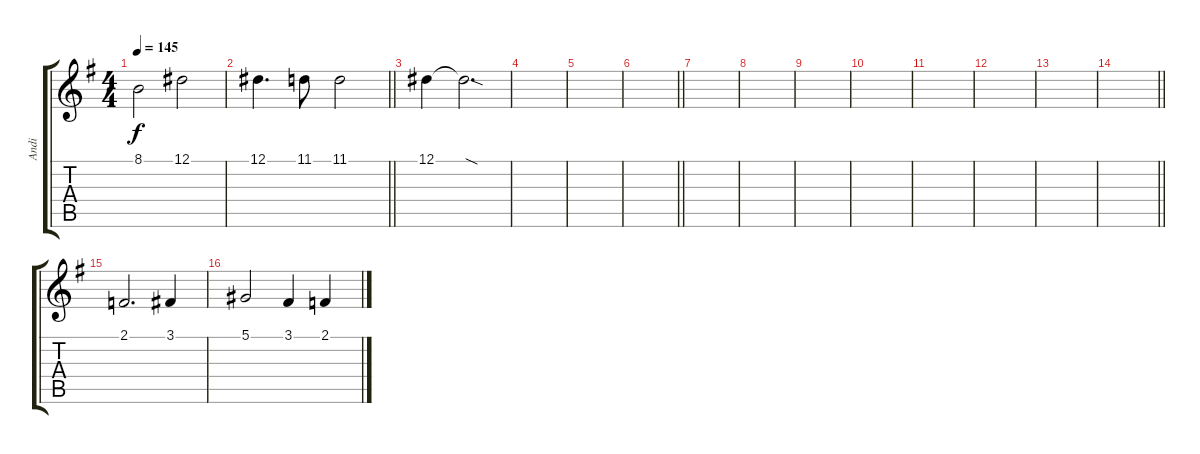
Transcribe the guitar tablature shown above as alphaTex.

\track ("Andi" "Andi") {instrument lead1square}
\staff {score tabs}
\tuning (Eb4 Bb3 Gb3 Db3 Ab2 Eb2) {hide}
\ts (4 4)
\tempo 145
\clef g2
\ks eminor
8.1.2{dy f} 12.1.2 |
\barLineRight lightlight
12.1.4{d} 11.1.8 11.1.2 |
12.1.4 12.1{sod t}.2{d} |
|
|
\barLineRight lightlight
|
|
|
|
|
|
|
|
\barLineRight lightlight
|
2.1.2{d} 3.1.4 |
5.1.2 3.1.4 2.1.4
